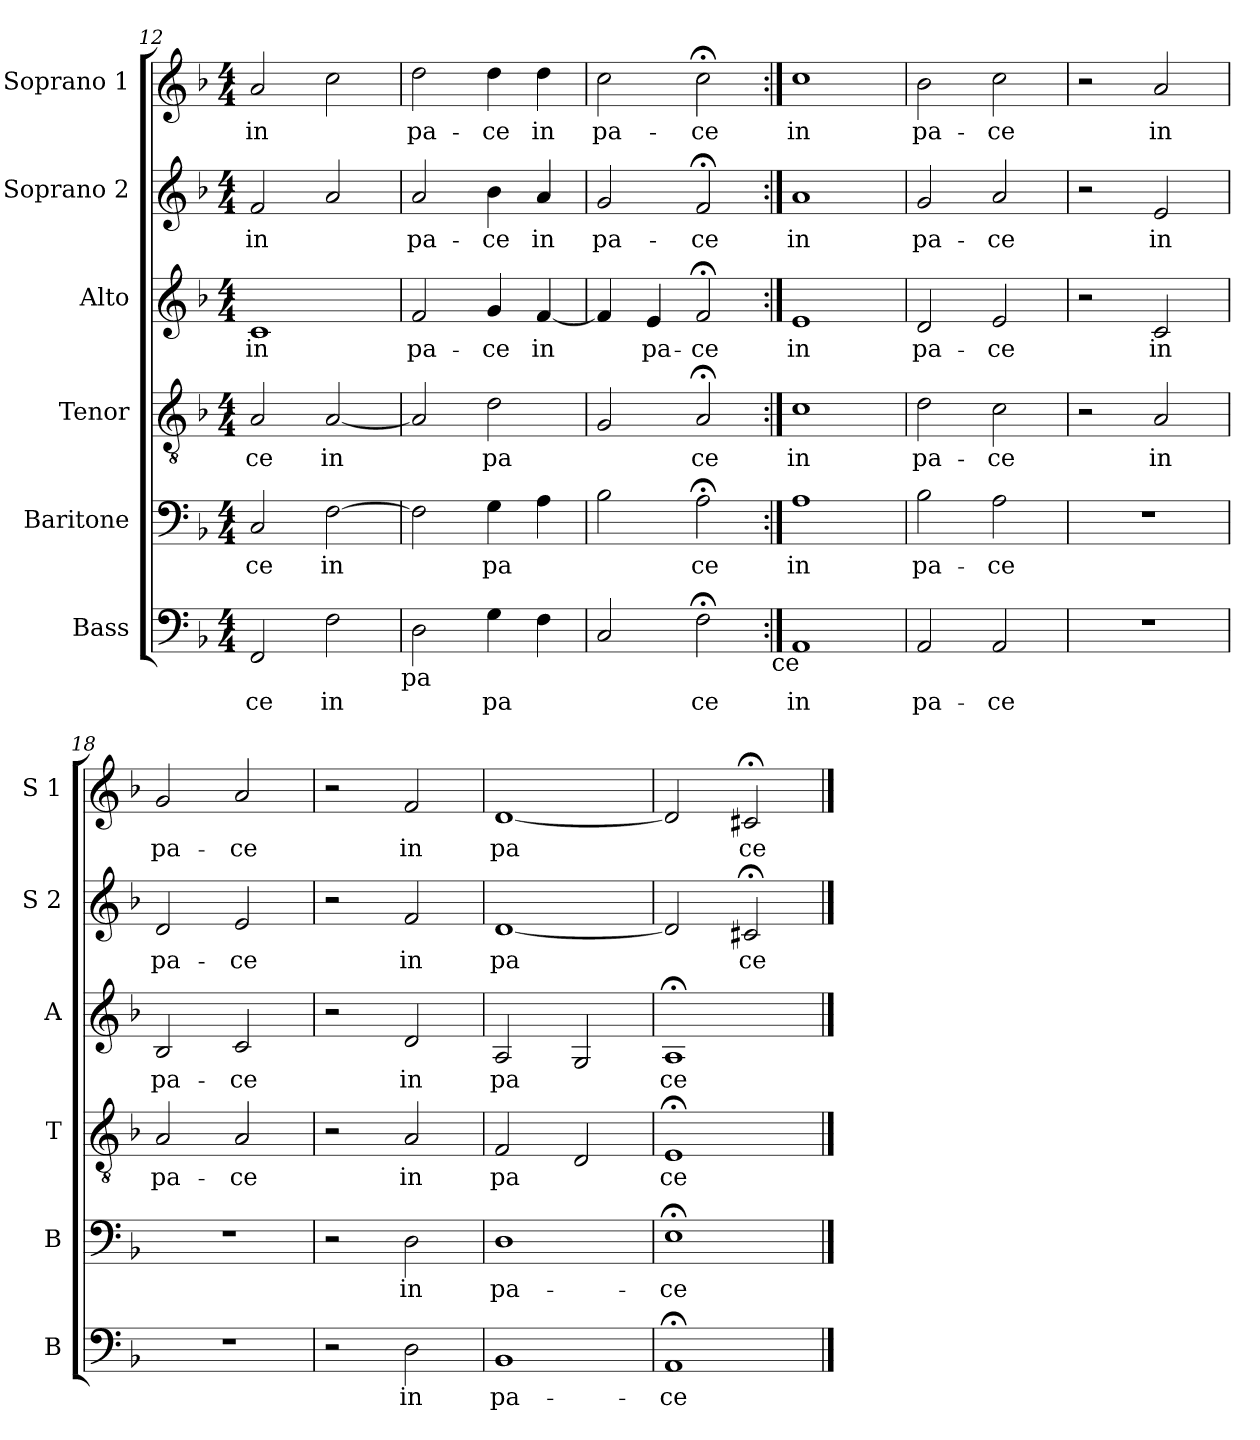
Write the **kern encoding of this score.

**kern	**text	**kern	**text	**kern	**text	**kern	**text	**kern	**text	**kern	**text
*part6	*part6	*part5	*part5	*part4	*part4	*part3	*part3	*part2	*part2	*part1	*part1
*staff6	*staff6	*staff5	*staff5	*staff4	*staff4	*staff3	*staff3	*staff2	*staff2	*staff1	*staff1
*I"Bass	*	*I"Baritone	*	*I"Tenor	*	*I"Alto	*	*I"Soprano 2	*	*I"Soprano 1	*
*I'B	*	*I'B	*	*I'T	*	*I'A	*	*I'S 2	*	*I'S 1	*
*clefF4	*	*clefF4	*	*clefGv2	*	*clefG2	*	*clefG2	*	*clefG2	*
*k[b-]	*	*k[b-]	*	*k[b-]	*	*k[b-]	*	*k[b-]	*	*k[b-]	*
*F:	*	*F:	*	*F:	*	*F:	*	*F:	*	*F:	*
*M4/4	*	*M4/4	*	*M4/4	*	*M4/4	*	*M4/4	*	*M4/4	*
=12	=12	=12	=12	=12	=12	=12	=12	=12	=12	=12	=12
!	!LO:LY:a	!	!LO:LY:b	!	!LO:LY:b	!	!LO:LY:b	!	!LO:LY:b	!	!LO:LY:b
2FF/	-ce	2C/	-ce	2A/	ce	1c	in	2f/	in	2a/	in
!	!LO:LY:a	!	!LO:LY:b	!	!LO:LY:b	!	!	!	!	!	!
2F\	in	[>2F\	in	[<2A/	in	.	.	2a/	.	2cc\	.
!LO:TX:b:t=pa	!	!	!	!	!	!	!	!	!	!	!
=13	=13	=13	=13	=13	=13	=13	=13	=13	=13	=13	=13
!	!	!	!	!	!	!	!LO:LY:b	!	!LO:LY:b	!	!LO:LY:b
2D\	.	2F\]	.	2A/]	.	2f/	pa-	2a/	pa-	2dd\	pa-
!	!LO:LY:a	!	!LO:LY:b	!	!LO:LY:b	!	!LO:LY:b	!	!LO:LY:b	!	!LO:LY:b
4G\	pa	4G\	pa	2d\	pa	4g/	-ce	4b-\	-ce	4dd\	-ce
!	!	!	!	!	!	!	!LO:LY:b	!	!LO:LY:b	!	!LO:LY:b
4F\	.	4A\	.	.	.	[<4f/	in	4a/	in	4dd\	in
=14	=14	=14	=14	=14	=14	=14	=14	=14	=14	=14	=14
!	!	!	!	!	!	!	!	!	!LO:LY:b	!	!LO:LY:b
2C/	.	2B-\	.	2G/	.	4f/]	.	2g/	pa-	2cc\	pa-
!	!	!	!	!	!	!	!LO:LY:b	!	!	!	!
.	.	.	.	.	.	4e/	pa-	.	.	.	.
!	!LO:LY:a	!	!LO:LY:b	!	!LO:LY:b	!	!LO:LY:b	!	!LO:LY:b	!	!LO:LY:b
2F;<\	ce	2A;<\	ce	2A;/	ce	2f;/	-ce	2f;/	-ce	2cc;<\	-ce
!LO:TX:b:t=ce	!	!	!	!	!	!	!	!	!	!	!
!!LO:PB:g=z
=15:|!	=15:|!	=15:|!	=15:|!	=15:|!	=15:|!	=15:|!	=15:|!	=15:|!	=15:|!	=15:|!	=15:|!
!	!LO:LY:a	!	!LO:LY:b	!	!LO:LY:b	!	!LO:LY:b	!	!LO:LY:b	!	!LO:LY:b
1AA	in	1A	in	1c	in	1e	in	1a	in	1cc	in
=16	=16	=16	=16	=16	=16	=16	=16	=16	=16	=16	=16
!	!LO:LY:a	!	!LO:LY:b	!	!LO:LY:b	!	!LO:LY:b	!	!LO:LY:b	!	!LO:LY:b
2AA/	pa-	2B-\	pa-	2d\	pa-	2d/	pa-	2g/	pa-	2b-\	pa-
!	!LO:LY:a	!	!LO:LY:b	!	!LO:LY:b	!	!LO:LY:b	!	!LO:LY:b	!	!LO:LY:b
2AA/	-ce	2A\	-ce	2c\	-ce	2e/	-ce	2a/	-ce	2cc\	-ce
=17	=17	=17	=17	=17	=17	=17	=17	=17	=17	=17	=17
1r	.	1r	.	2r	.	2r	.	2r	.	2r	.
!	!	!	!	!	!LO:LY:b	!	!LO:LY:b	!	!LO:LY:b	!	!LO:LY:b
.	.	.	.	2A/	in	2c/	in	2e/	in	2a/	in
=18	=18	=18	=18	=18	=18	=18	=18	=18	=18	=18	=18
!	!	!	!	!	!LO:LY:b	!	!LO:LY:b	!	!LO:LY:b	!	!LO:LY:b
1r	.	1r	.	2A/	pa-	2B-/	pa-	2d/	pa-	2g/	pa-
!	!	!	!	!	!LO:LY:b	!	!LO:LY:b	!	!LO:LY:b	!	!LO:LY:b
.	.	.	.	2A/	-ce	2c/	-ce	2e/	-ce	2a/	-ce
=19	=19	=19	=19	=19	=19	=19	=19	=19	=19	=19	=19
2r	.	2r	.	2r	.	2r	.	2r	.	2r	.
!	!LO:LY:a	!	!LO:LY:b	!	!LO:LY:b	!	!LO:LY:b	!	!LO:LY:b	!	!LO:LY:b
2D\	in	2D\	in	2A/	in	2d/	in	2f/	in	2f/	in
=20	=20	=20	=20	=20	=20	=20	=20	=20	=20	=20	=20
!	!LO:LY:a	!	!LO:LY:b	!	!LO:LY:b	!	!LO:LY:b	!	!LO:LY:b	!	!LO:LY:b
1BB-	pa-	1D	pa-	2F/	pa	2A/	pa	[<1d	pa	[<1d	pa
.	.	.	.	2D/	.	2G/	.	.	.	.	.
=21	=21	=21	=21	=21	=21	=21	=21	=21	=21	=21	=21
!	!LO:LY:a	!	!LO:LY:b	!	!LO:LY:b	!	!LO:LY:b	!	!	!	!
1AA;	-ce	1E;<	-ce	1E;	ce	1A;	ce	2d/]	.	2d/]	.
!	!	!	!	!	!	!	!	!	!LO:LY:b	!	!LO:LY:b
.	.	.	.	.	.	.	.	2c#X;/	ce	2c#X;/	ce
==	==	==	==	==	==	==	==	==	==	==	==
*-	*-	*-	*-	*-	*-	*-	*-	*-	*-	*-	*-
